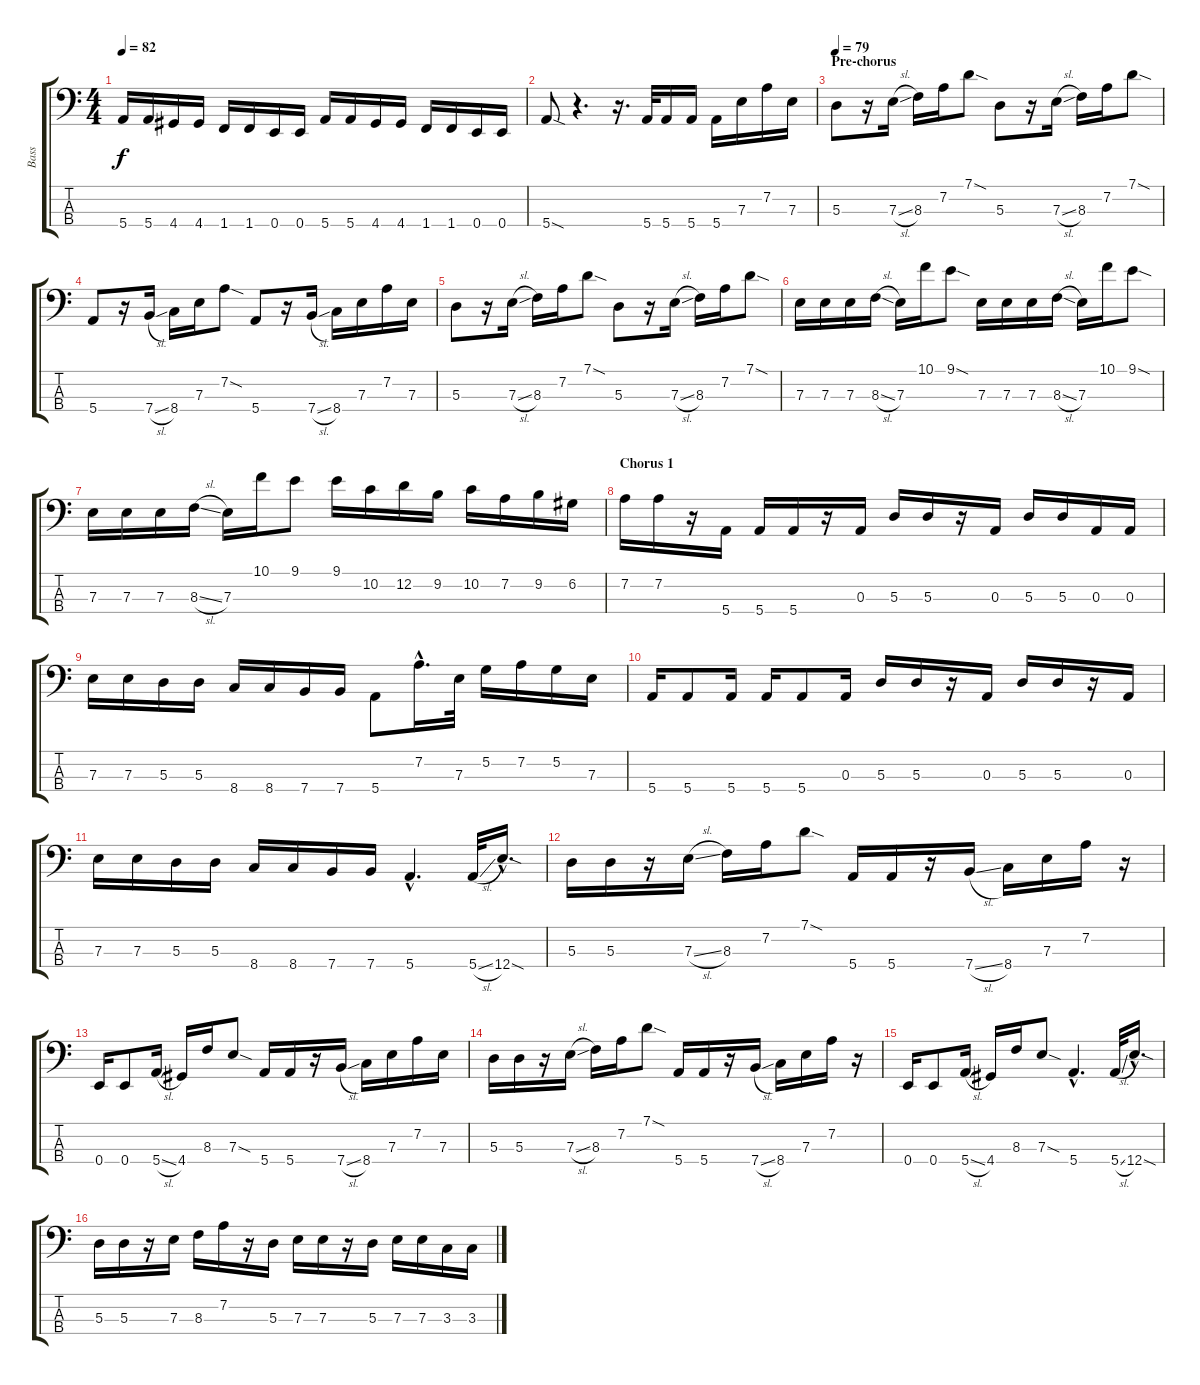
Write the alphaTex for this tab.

\track ("Bass" "Bass") {instrument electricbasspick}
\staff {score tabs}
\tuning (G2 D2 A1 E1) {hide}
\ts (4 4)
\tempo 82
\clef f4
\ks c
5.4.16{dy f} 5.4.16 4.4.16 4.4.16 1.4.16 1.4.16 0.4.16 0.4.16 5.4.16 5.4.16 4.4.16 4.4.16 1.4.16 1.4.16 0.4.16 0.4.16 |
5.4{sod}.8 r.4{d} r.16{d} 5.4.32 5.4.16 5.4.16 5.4.16 7.3.16 7.2.16 7.3.16 |
\section ("" "Pre-chorus ")
\tempo 79
5.3.8 r.16 7.3{sl}.16 8.3.16 7.2.16 7.1{sod}.8 5.3.8 r.16 7.3{sl}.16 8.3.16 7.2.16 7.1{sod}.8 |
5.4.8 r.16 7.4{sl}.16 8.4.16 7.3.16 7.2{sod}.8 5.4.8 r.16 7.4{sl}.16 8.4.16 7.3.16 7.2.16 7.3.16 |
5.3.8 r.16 7.3{sl}.16 8.3.16 7.2.16 7.1{sod}.8 5.3.8 r.16 7.3{sl}.16 8.3.16 7.2.16 7.1{sod}.8 |
7.3.16 7.3.16 7.3.16 8.3{sl}.16 7.3.16 10.1.16 9.1{sod}.8 7.3.16 7.3.16 7.3.16 8.3{sl}.16 7.3.16 10.1.16 9.1{sod}.8 |
7.3.16 7.3.16 7.3.16 8.3{sl}.16 7.3.16 10.1.16 9.1.8 9.1.16 10.2.16 12.2.16 9.2.16 10.2.16 7.2.16 9.2.16 6.2.16 |
\section ("" "Chorus 1")
7.2.16 7.2.16 r.16 5.4.16 5.4.16 5.4.16 r.16 0.3.16 5.3.16 5.3.16 r.16 0.3.16 5.3.16 5.3.16 0.3.16 0.3.16 |
7.3.16 7.3.16 5.3.16 5.3.16 8.4.16 8.4.16 7.4.16 7.4.16 5.4.8 7.2{hac}.16{d} 7.3.32 5.2.16 7.2.16 5.2.16 7.3.16 |
5.4.16 5.4.8 5.4.16 5.4.16 5.4.8 0.3.16 5.3.16 5.3.16 r.16 0.3.16 5.3.16 5.3.16 r.16 0.3.16 |
7.3.16 7.3.16 5.3.16 5.3.16 8.4.16 8.4.16 7.4.16 7.4.16 5.4{hac}.4{d} 5.4{sl}.32 12.4{sod hac}.16{d} |
\section ("" "")
5.3.16 5.3.16 r.16 7.3{sl}.16 8.3.16 7.2.16 7.1{sod}.8 5.4.16 5.4.16 r.16 7.4{sl}.16 8.4.16 7.3.16 7.2.16 r.16 |
0.4.16 0.4.8 5.4{sl}.16 4.4.16 8.3.16 7.3{sod}.8 5.4.16 5.4.16 r.16 7.4{sl}.16 8.4.16 7.3.16 7.2.16 7.3.16 |
5.3.16 5.3.16 r.16 7.3{sl}.16 8.3.16 7.2.16 7.1{sod}.8 5.4.16 5.4.16 r.16 7.4{sl}.16 8.4.16 7.3.16 7.2.16 r.16 |
0.4.16 0.4.8 5.4{sl}.16 4.4.16 8.3.16 7.3{sod}.8 5.4{hac}.4{d} 5.4{sl}.32 12.4{sod hac}.16{d} |
\section ("" "")
5.3.16 5.3.16 r.16 7.3.16 8.3.16 7.2.16 r.16 5.3.16 7.3.16 7.3.16 r.16 5.3.16 7.3.16 7.3.16 3.3.16 3.3.16
